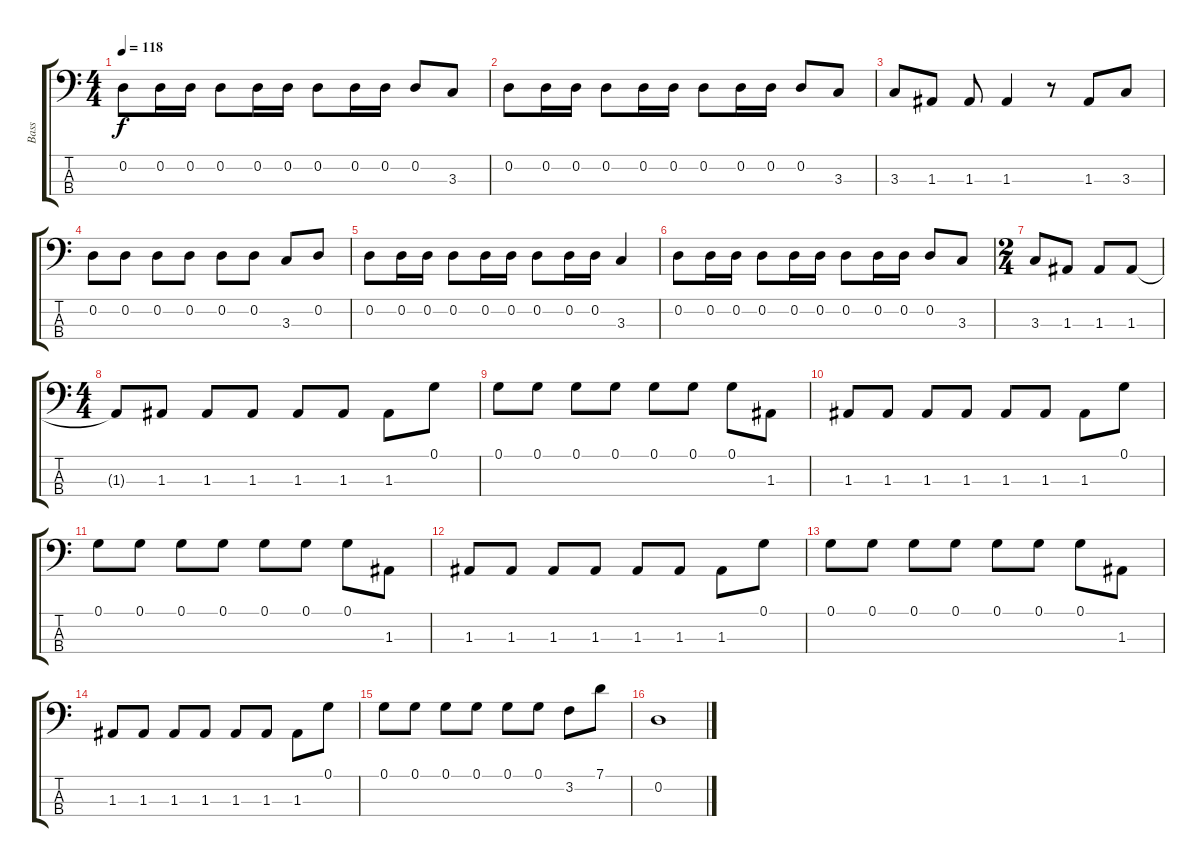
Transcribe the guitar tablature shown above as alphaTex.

\track ("Bass" "Bass") {instrument electricbassfinger}
\staff {score tabs}
\tuning (G2 D2 A1 E1) {hide}
\ts (4 4)
\tempo 118
\clef f4
\ks c
0.2.8{dy f} 0.2.16 0.2.16 0.2.8 0.2.16 0.2.16 0.2.8 0.2.16 0.2.16 0.2.8 3.3.8 |
0.2.8 0.2.16 0.2.16 0.2.8 0.2.16 0.2.16 0.2.8 0.2.16 0.2.16 0.2.8 3.3.8 |
3.3.8 1.3.8 1.3.8 1.3.4 r.8 1.3.8 3.3.8 |
0.2.8 0.2.8 0.2.8 0.2.8 0.2.8 0.2.8 3.3.8 0.2.8 |
0.2.8 0.2.16 0.2.16 0.2.8 0.2.16 0.2.16 0.2.8 0.2.16 0.2.16 3.3.4 |
0.2.8 0.2.16 0.2.16 0.2.8 0.2.16 0.2.16 0.2.8 0.2.16 0.2.16 0.2.8 3.3.8 |
\ts (2 4)
3.3.8 1.3.8 1.3.8 1.3.8 |
\ts (4 4)
1.3{t}.8 1.3.8 1.3.8 1.3.8 1.3.8 1.3.8 1.3.8 0.1.8 |
0.1.8 0.1.8 0.1.8 0.1.8 0.1.8 0.1.8 0.1.8 1.3.8 |
1.3.8 1.3.8 1.3.8 1.3.8 1.3.8 1.3.8 1.3.8 0.1.8 |
0.1.8 0.1.8 0.1.8 0.1.8 0.1.8 0.1.8 0.1.8 1.3.8 |
1.3.8 1.3.8 1.3.8 1.3.8 1.3.8 1.3.8 1.3.8 0.1.8 |
0.1.8 0.1.8 0.1.8 0.1.8 0.1.8 0.1.8 0.1.8 1.3.8 |
1.3.8 1.3.8 1.3.8 1.3.8 1.3.8 1.3.8 1.3.8 0.1.8 |
0.1.8 0.1.8 0.1.8 0.1.8 0.1.8 0.1.8 3.2.8 7.1.8 |
0.2.1
